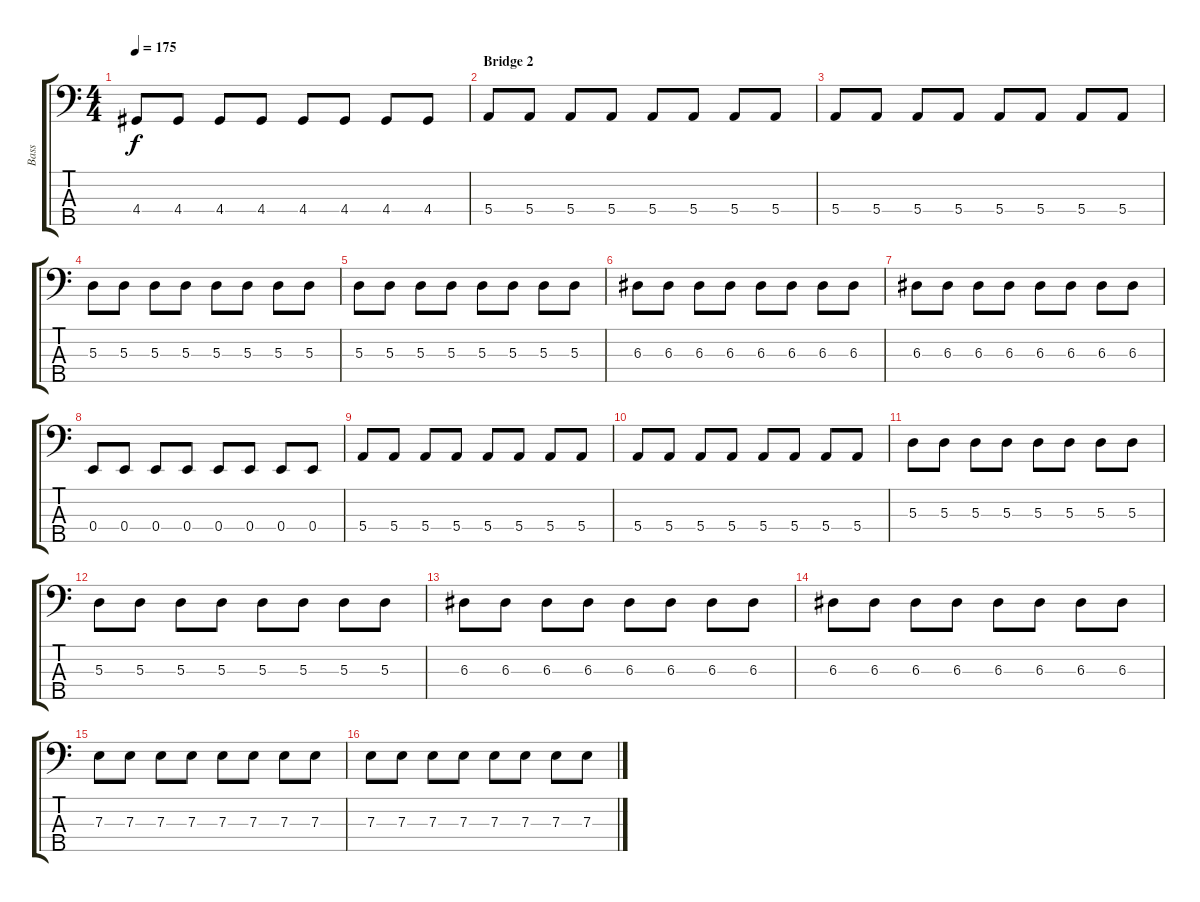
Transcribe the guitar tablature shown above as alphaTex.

\track ("Bass" "Bass") {instrument electricbassfinger}
\staff {score tabs}
\tuning (G2 D2 A1 E1 B0) {hide}
\ts (4 4)
\tempo 175
\clef f4
\ks c
4.4.8{dy f} 4.4.8 4.4.8 4.4.8 4.4.8 4.4.8 4.4.8 4.4.8 |
\section ("" "Bridge 2")
5.4.8 5.4.8 5.4.8 5.4.8 5.4.8 5.4.8 5.4.8 5.4.8 |
5.4.8 5.4.8 5.4.8 5.4.8 5.4.8 5.4.8 5.4.8 5.4.8 |
5.3.8 5.3.8 5.3.8 5.3.8 5.3.8 5.3.8 5.3.8 5.3.8 |
5.3.8 5.3.8 5.3.8 5.3.8 5.3.8 5.3.8 5.3.8 5.3.8 |
6.3.8 6.3.8 6.3.8 6.3.8 6.3.8 6.3.8 6.3.8 6.3.8 |
6.3.8 6.3.8 6.3.8 6.3.8 6.3.8 6.3.8 6.3.8 6.3.8 |
0.4.8 0.4.8 0.4.8 0.4.8 0.4.8 0.4.8 0.4.8 0.4.8 |
5.4.8 5.4.8 5.4.8 5.4.8 5.4.8 5.4.8 5.4.8 5.4.8 |
5.4.8 5.4.8 5.4.8 5.4.8 5.4.8 5.4.8 5.4.8 5.4.8 |
5.3.8 5.3.8 5.3.8 5.3.8 5.3.8 5.3.8 5.3.8 5.3.8 |
5.3.8 5.3.8 5.3.8 5.3.8 5.3.8 5.3.8 5.3.8 5.3.8 |
6.3.8 6.3.8 6.3.8 6.3.8 6.3.8 6.3.8 6.3.8 6.3.8 |
6.3.8 6.3.8 6.3.8 6.3.8 6.3.8 6.3.8 6.3.8 6.3.8 |
7.3.8 7.3.8 7.3.8 7.3.8 7.3.8 7.3.8 7.3.8 7.3.8 |
7.3.8 7.3.8 7.3.8 7.3.8 7.3.8 7.3.8 7.3.8 7.3.8
